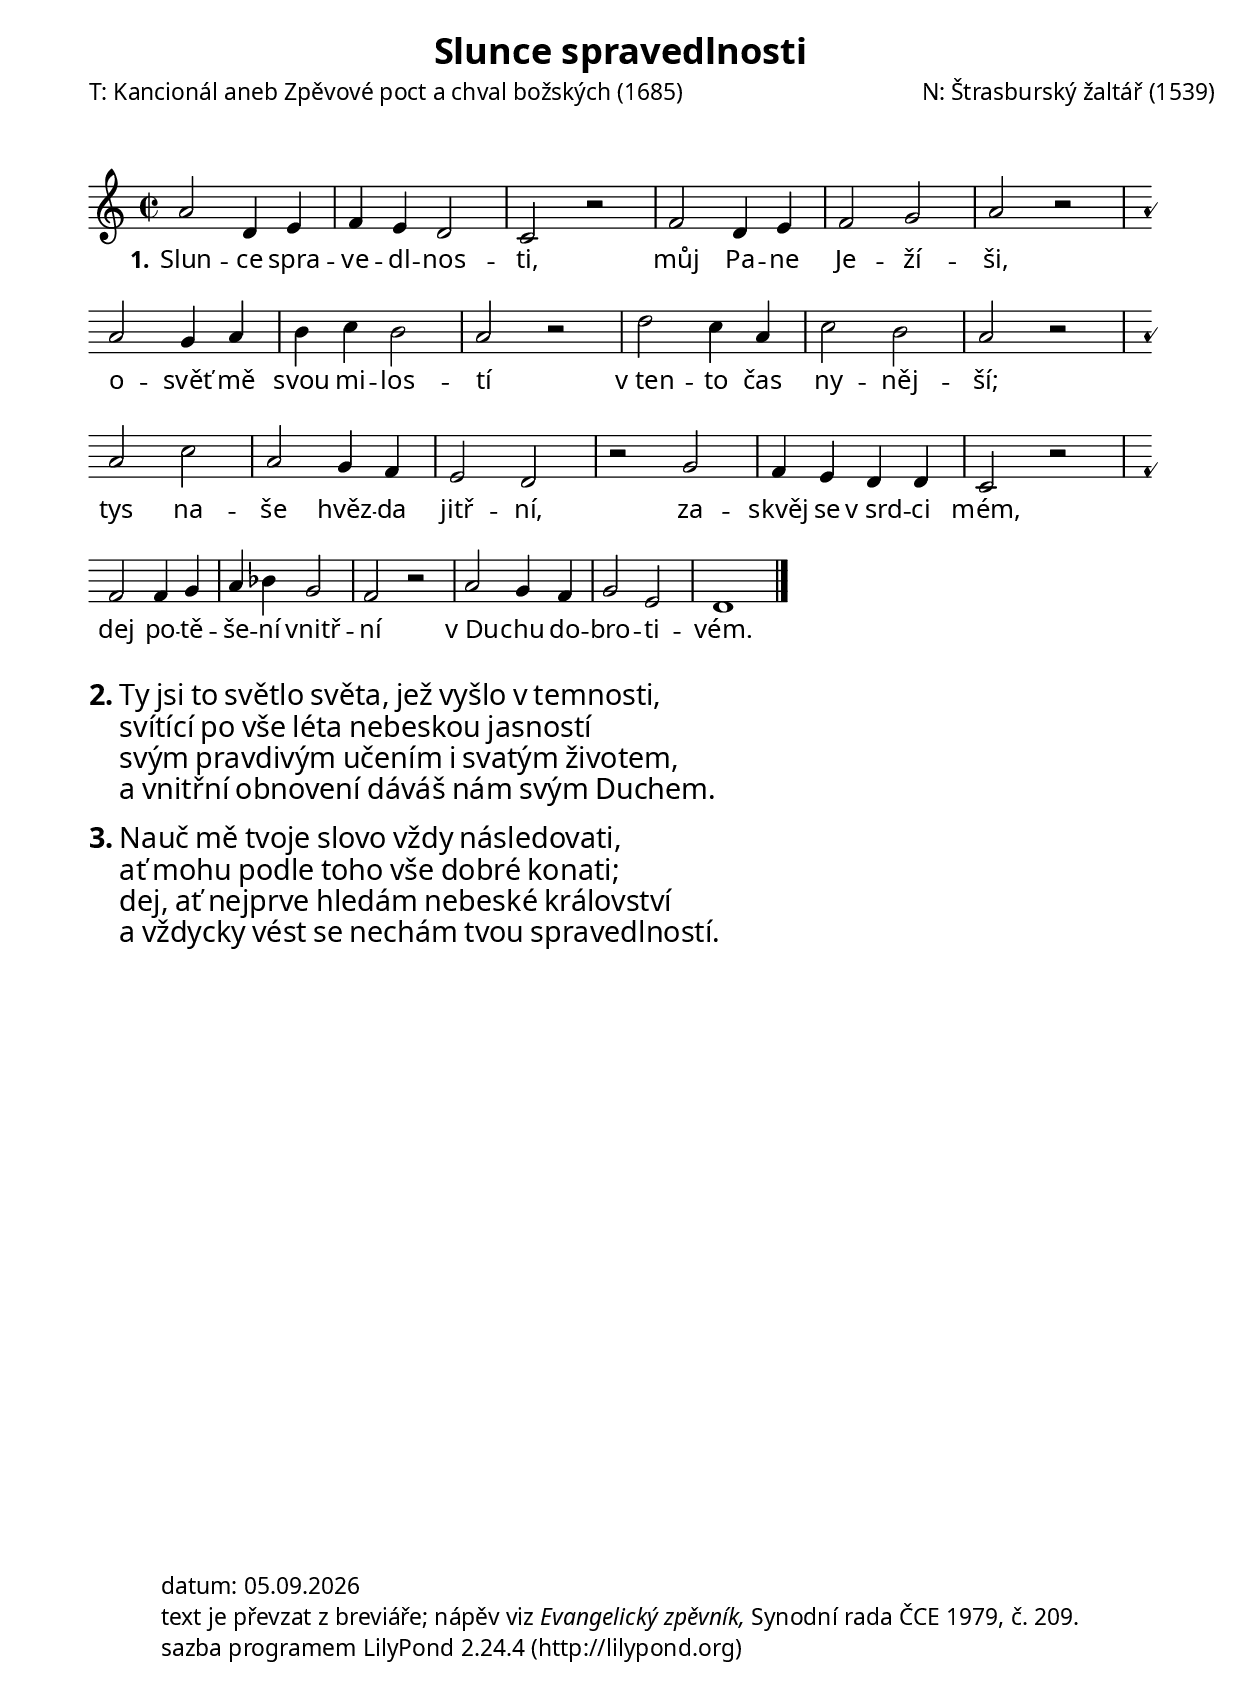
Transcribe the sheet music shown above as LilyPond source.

\version "2.14.2"

\header {
  title = "Slunce spravedlnosti"
  composer = "N: Štrasburský žaltář (1539)"
  poet = "T: Kancionál aneb Zpěvové poct a chval božských (1685)"
}

\paper {
  markup-markup-spacing #'padding = #4
  markup-system-spacing #'padding = #4
}

\include "../spolecne.ly"

\header {
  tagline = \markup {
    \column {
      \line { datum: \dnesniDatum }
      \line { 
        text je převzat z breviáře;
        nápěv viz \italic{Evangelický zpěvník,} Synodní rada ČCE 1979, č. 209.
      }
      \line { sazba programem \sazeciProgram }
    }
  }
}

\score {
  \relative c'' {
    \time 2/2
    a2 d,4 e f e d2 c r | 
    f d4 e f2 g a r | \break
    a2 g4 a b c b2 a r |
    d c4 a c2 b a r | \break
    a2 c a g4 f e2 d |
    r2 g f4 e d d c2 r | \break
    f2 f4 g a bes g2 f r |
    a2 g4 f g2 e d1 \bar "|."
  }
  \addlyrics {
    \set stanza = #"1."
    Slun -- ce spra -- ve -- dl -- nos -- ti, můj Pa -- ne Je -- ží -- ši,
    o -- svěť mě svou mi -- los -- tí v_ten -- to čas ny -- něj -- ší;
    
    tys na -- še hvěz -- da jitř -- ní, za -- skvěj se v_srd -- ci mém,
    dej po -- tě -- še -- ní vnitř -- ní v_Du -- chu do -- bro -- ti -- vém.
  }
  \layout { 
    indent = 0\cm
  }
}

\markup\huge\column {
  \line{
    \bold{2.}
    \wordwrap-string #"
      Ty jsi to světlo světa, jež vyšlo v temnosti,
      
      svítící po vše léta nebeskou jasností
      
      svým pravdivým učením i svatým životem,
      
      a vnitřní obnovení dáváš nám svým Duchem."
  }
}
\markup\huge\column {   
  \line{
    \bold{3.}
    \wordwrap-string #"
      Nauč mě tvoje slovo vždy následovati,

      ať mohu podle toho vše dobré konati;

      dej, ať nejprve hledám nebeské království

      a vždycky vést se nechám tvou spravedlností."
  }
}